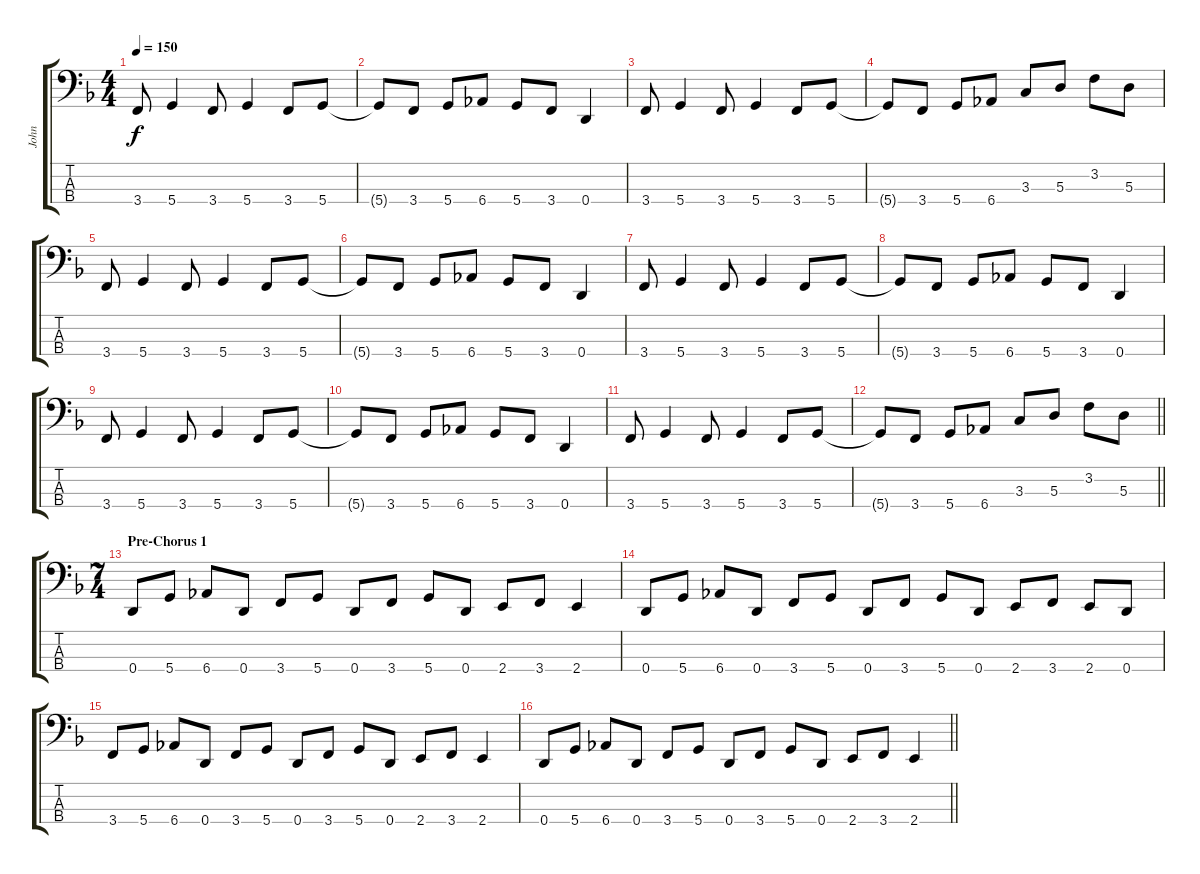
\track ("John" "John") {instrument electricbassfinger}
\staff {score tabs}
\tuning (G2 D2 A1 D1) {hide}
\ts (4 4)
\tempo 150
\clef f4
\ks dminor
3.4.8{dy f} 5.4.4 3.4.8 5.4.4 3.4.8 5.4.8 |
5.4{t}.8 3.4.8 5.4.8 6.4.8 5.4.8 3.4.8 0.4.4 |
3.4.8 5.4.4 3.4.8 5.4.4 3.4.8 5.4.8 |
5.4{t}.8 3.4.8 5.4.8 6.4.8 3.3.8 5.3.8 3.2.8 5.3.8 |
3.4.8 5.4.4 3.4.8 5.4.4 3.4.8 5.4.8 |
5.4{t}.8 3.4.8 5.4.8 6.4.8 5.4.8 3.4.8 0.4.4 |
3.4.8 5.4.4 3.4.8 5.4.4 3.4.8 5.4.8 |
5.4{t}.8 3.4.8 5.4.8 6.4.8 5.4.8 3.4.8 0.4.4 |
3.4.8 5.4.4 3.4.8 5.4.4 3.4.8 5.4.8 |
5.4{t}.8 3.4.8 5.4.8 6.4.8 5.4.8 3.4.8 0.4.4 |
3.4.8 5.4.4 3.4.8 5.4.4 3.4.8 5.4.8 |
\barLineRight lightlight
5.4{t}.8 3.4.8 5.4.8 6.4.8 3.3.8 5.3.8 3.2.8 5.3.8 |
\ts (7 4)
\section ("" "Pre-Chorus 1")
0.4.8 5.4.8 6.4.8 0.4.8 3.4.8 5.4.8 0.4.8 3.4.8 5.4.8 0.4.8 2.4.8 3.4.8 2.4.4 |
0.4.8 5.4.8 6.4.8 0.4.8 3.4.8 5.4.8 0.4.8 3.4.8 5.4.8 0.4.8 2.4.8 3.4.8 2.4.8 0.4.8 |
3.4.8 5.4.8 6.4.8 0.4.8 3.4.8 5.4.8 0.4.8 3.4.8 5.4.8 0.4.8 2.4.8 3.4.8 2.4.4 |
\barLineRight lightlight
0.4.8 5.4.8 6.4.8 0.4.8 3.4.8 5.4.8 0.4.8 3.4.8 5.4.8 0.4.8 2.4.8 3.4.8 2.4.4
